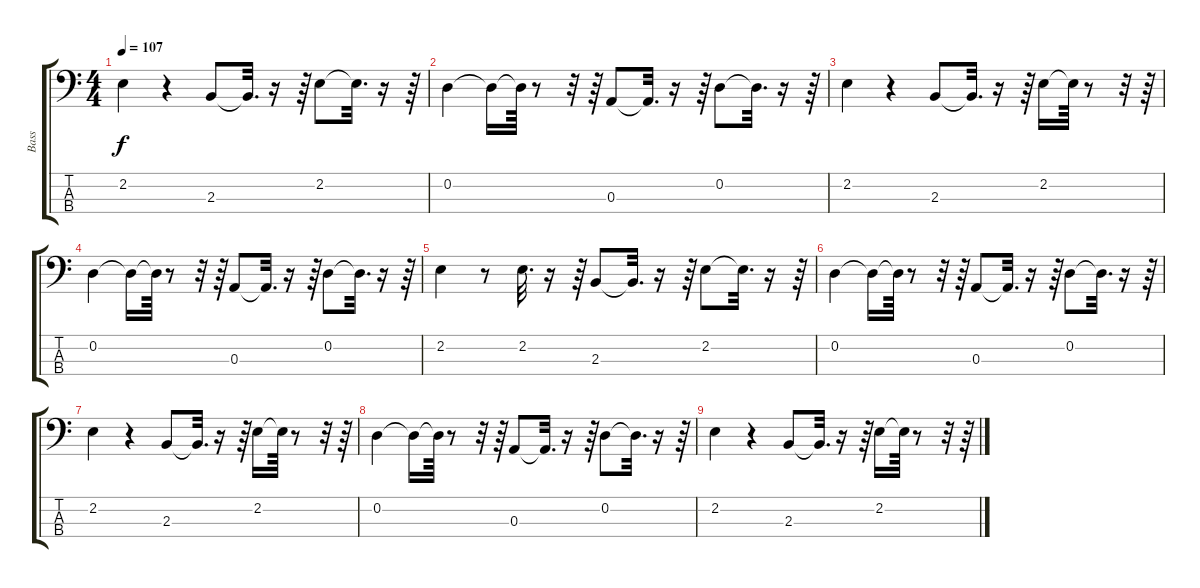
\track ("Bass" "Bass") {instrument electricbassfinger}
\staff {score tabs}
\tuning (G2 D2 A1 E1) {hide}
\ts (4 4)
\tempo 107
\clef f4
\ks c
2.2.4{dy f} r.4 2.3.8 2.3{t}.32{d} r.16 r.64 2.2.8 2.2{t}.32{d} r.16 r.64 |
0.2.4 0.2{t}.16 0.2{t}.64 r.8 r.32 r.64 0.3.8 0.3{t}.32{d} r.16 r.64 0.2.8 0.2{t}.32{d} r.16 r.64 |
2.2.4 r.4 2.3.8 2.3{t}.32{d} r.16 r.64 2.2.16 2.2{t}.64 r.8 r.32 r.64 |
0.2.4 0.2{t}.16 0.2{t}.64 r.8 r.32 r.64 0.3.8 0.3{t}.32{d} r.16 r.64 0.2.8 0.2{t}.32{d} r.16 r.64 |
2.2.4 r.8 2.2.32{d} r.16 r.64 2.3.8 2.3{t}.32{d} r.16 r.64 2.2.8 2.2{t}.32{d} r.16 r.64 |
0.2.4 0.2{t}.16 0.2{t}.64 r.8 r.32 r.64 0.3.8 0.3{t}.32{d} r.16 r.64 0.2.8 0.2{t}.32{d} r.16 r.64 |
2.2.4 r.4 2.3.8 2.3{t}.32{d} r.16 r.64 2.2.16 2.2{t}.64 r.8 r.32 r.64 |
0.2.4 0.2{t}.16 0.2{t}.64 r.8 r.32 r.64 0.3.8 0.3{t}.32{d} r.16 r.64 0.2.8 0.2{t}.32{d} r.16 r.64 |
2.2.4 r.4 2.3.8 2.3{t}.32{d} r.16 r.64 2.2.16 2.2{t}.64 r.8 r.32 r.64
